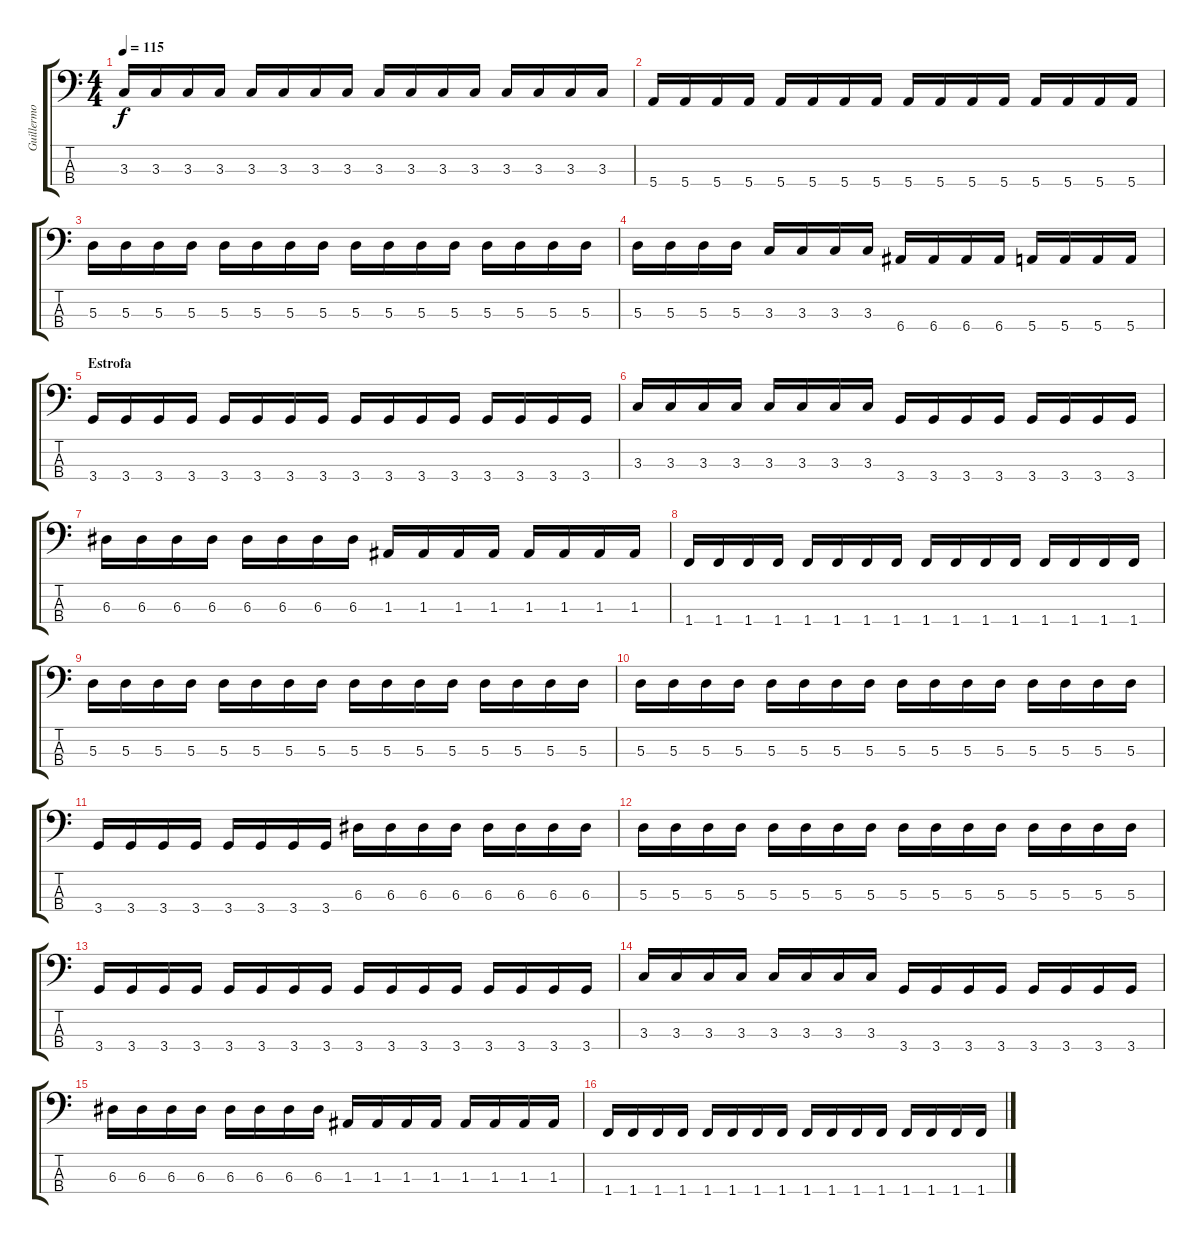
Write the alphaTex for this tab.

\track ("Guillermo Sanchez" "Guillermo ") {instrument electricbasspick}
\staff {score tabs}
\tuning (G2 D2 A1 E1) {hide}
\ts (4 4)
\tempo 115
\clef f4
\ks c
3.3.16{dy f} 3.3.16 3.3.16 3.3.16 3.3.16 3.3.16 3.3.16 3.3.16 3.3.16 3.3.16 3.3.16 3.3.16 3.3.16 3.3.16 3.3.16 3.3.16 |
5.4.16 5.4.16 5.4.16 5.4.16 5.4.16 5.4.16 5.4.16 5.4.16 5.4.16 5.4.16 5.4.16 5.4.16 5.4.16 5.4.16 5.4.16 5.4.16 |
5.3.16 5.3.16 5.3.16 5.3.16 5.3.16 5.3.16 5.3.16 5.3.16 5.3.16 5.3.16 5.3.16 5.3.16 5.3.16 5.3.16 5.3.16 5.3.16 |
5.3.16 5.3.16 5.3.16 5.3.16 3.3.16 3.3.16 3.3.16 3.3.16 6.4.16 6.4.16 6.4.16 6.4.16 5.4.16 5.4.16 5.4.16 5.4.16 |
\section ("" "Estrofa")
3.4.16 3.4.16 3.4.16 3.4.16 3.4.16 3.4.16 3.4.16 3.4.16 3.4.16 3.4.16 3.4.16 3.4.16 3.4.16 3.4.16 3.4.16 3.4.16 |
3.3.16 3.3.16 3.3.16 3.3.16 3.3.16 3.3.16 3.3.16 3.3.16 3.4.16 3.4.16 3.4.16 3.4.16 3.4.16 3.4.16 3.4.16 3.4.16 |
6.3.16 6.3.16 6.3.16 6.3.16 6.3.16 6.3.16 6.3.16 6.3.16 1.3.16 1.3.16 1.3.16 1.3.16 1.3.16 1.3.16 1.3.16 1.3.16 |
1.4.16 1.4.16 1.4.16 1.4.16 1.4.16 1.4.16 1.4.16 1.4.16 1.4.16 1.4.16 1.4.16 1.4.16 1.4.16 1.4.16 1.4.16 1.4.16 |
5.3.16 5.3.16 5.3.16 5.3.16 5.3.16 5.3.16 5.3.16 5.3.16 5.3.16 5.3.16 5.3.16 5.3.16 5.3.16 5.3.16 5.3.16 5.3.16 |
5.3.16 5.3.16 5.3.16 5.3.16 5.3.16 5.3.16 5.3.16 5.3.16 5.3.16 5.3.16 5.3.16 5.3.16 5.3.16 5.3.16 5.3.16 5.3.16 |
3.4.16 3.4.16 3.4.16 3.4.16 3.4.16 3.4.16 3.4.16 3.4.16 6.3.16 6.3.16 6.3.16 6.3.16 6.3.16 6.3.16 6.3.16 6.3.16 |
5.3.16 5.3.16 5.3.16 5.3.16 5.3.16 5.3.16 5.3.16 5.3.16 5.3.16 5.3.16 5.3.16 5.3.16 5.3.16 5.3.16 5.3.16 5.3.16 |
3.4.16 3.4.16 3.4.16 3.4.16 3.4.16 3.4.16 3.4.16 3.4.16 3.4.16 3.4.16 3.4.16 3.4.16 3.4.16 3.4.16 3.4.16 3.4.16 |
3.3.16 3.3.16 3.3.16 3.3.16 3.3.16 3.3.16 3.3.16 3.3.16 3.4.16 3.4.16 3.4.16 3.4.16 3.4.16 3.4.16 3.4.16 3.4.16 |
6.3.16 6.3.16 6.3.16 6.3.16 6.3.16 6.3.16 6.3.16 6.3.16 1.3.16 1.3.16 1.3.16 1.3.16 1.3.16 1.3.16 1.3.16 1.3.16 |
1.4.16 1.4.16 1.4.16 1.4.16 1.4.16 1.4.16 1.4.16 1.4.16 1.4.16 1.4.16 1.4.16 1.4.16 1.4.16 1.4.16 1.4.16 1.4.16
